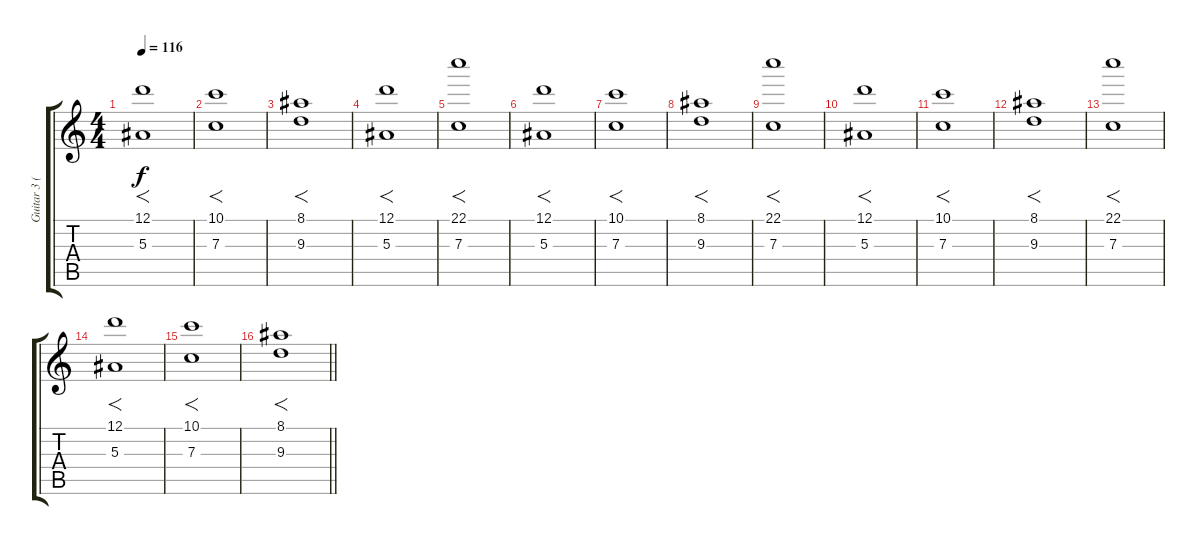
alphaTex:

\track ("Guitar 3 (Clean- Tuck)" "Guitar 3 (") {instrument electricguitarclean}
\staff {score tabs}
\tuning (D4 A3 F3 C3 G2 C2) {hide}
\ts (4 4)
\tempo 116
\clef g2
\ks c
(12.1 5.3).1{f dy f volume 10} |
(10.1 7.3).1{f volume 12} |
(8.1 9.3).1{f volume 14} |
(12.1 5.3).1{f} |
(22.1 7.3).1{f} |
(12.1 5.3).1{f} |
(10.1 7.3).1{f} |
(8.1 9.3).1{f} |
(22.1 7.3).1{f} |
(12.1 5.3).1{f} |
(10.1 7.3).1{f} |
(8.1 9.3).1{f} |
(22.1 7.3).1{f} |
(12.1 5.3).1{f} |
(10.1 7.3).1{f} |
\barLineRight lightlight
(8.1 9.3).1{f}
